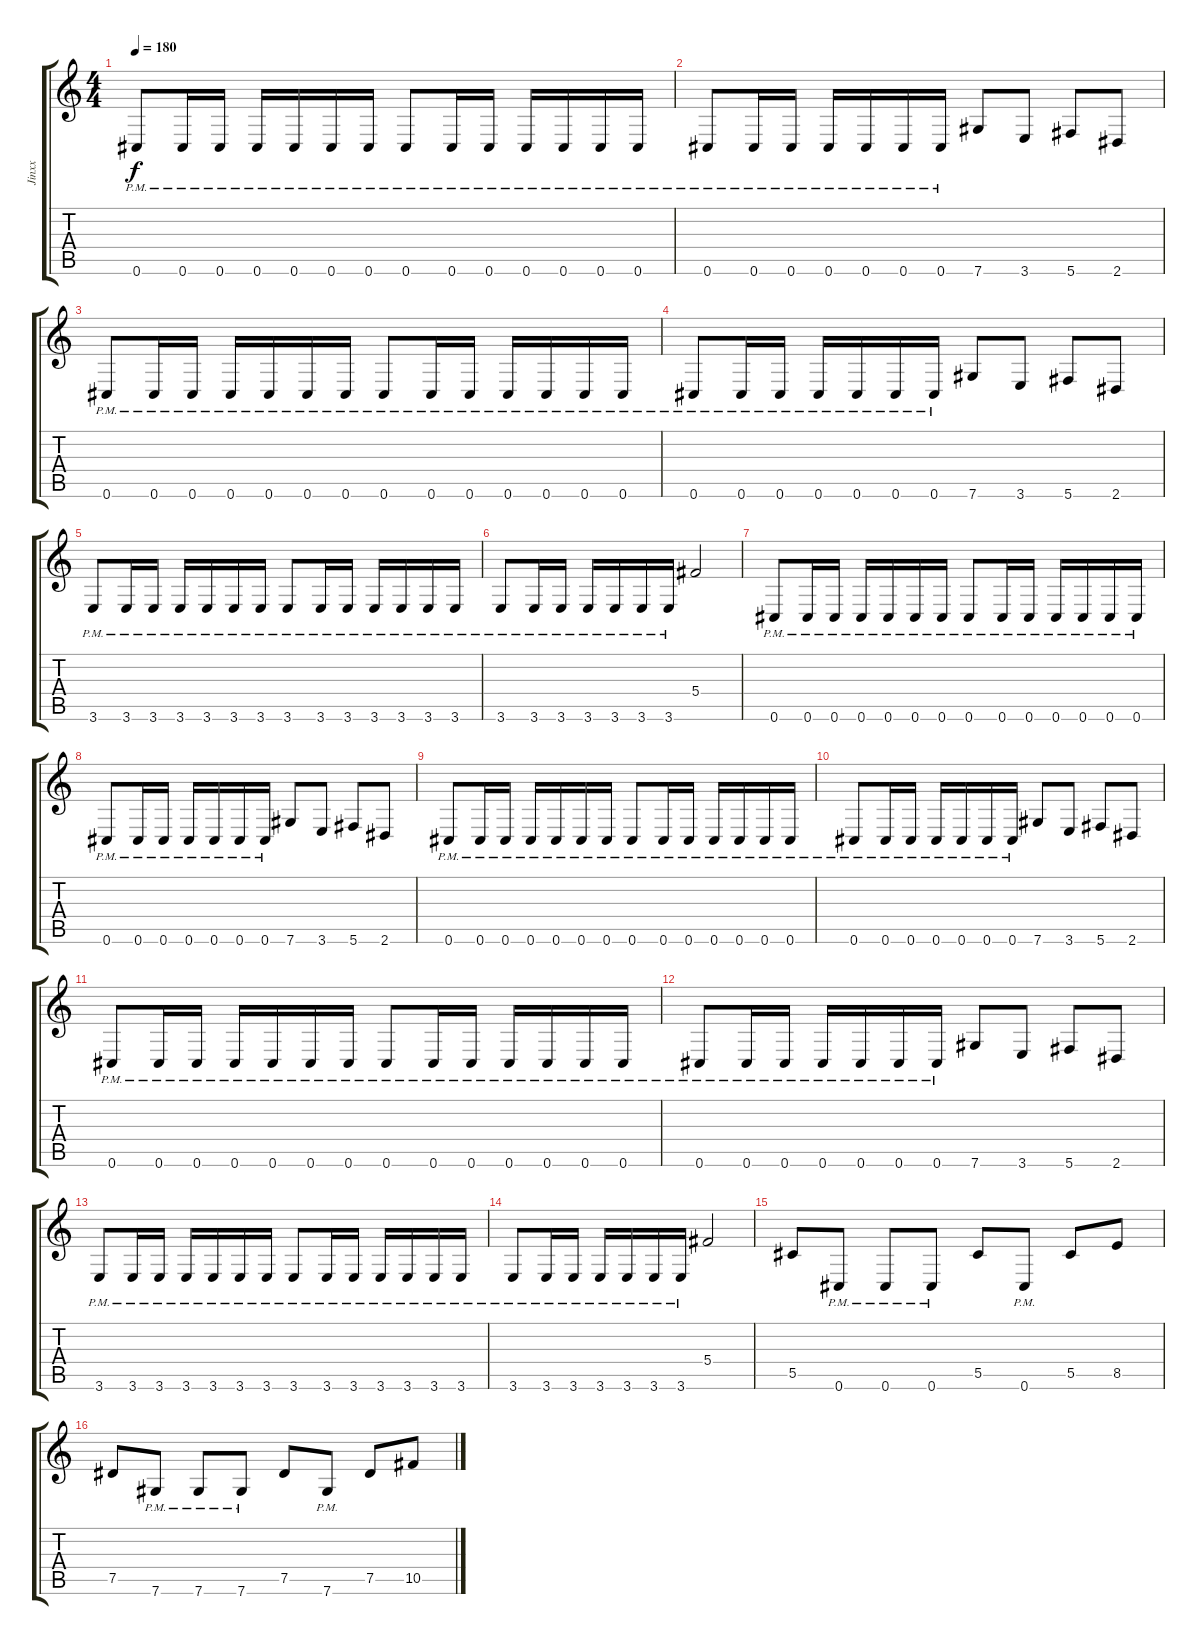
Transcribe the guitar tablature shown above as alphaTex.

\track ("Jinxx" "Jinxx") {instrument distortionguitar}
\staff {score tabs}
\tuning (Eb4 Bb3 Gb3 Db3 Ab2 Db2) {hide}
\ts (4 4)
\tempo 180
\clef g2
\ks c
0.6{pm}.8{dy f} 0.6{pm}.16 0.6{pm}.16 0.6{pm}.16 0.6{pm}.16 0.6{pm}.16 0.6{pm}.16 0.6{pm}.8 0.6{pm}.16 0.6{pm}.16 0.6{pm}.16 0.6{pm}.16 0.6{pm}.16 0.6{pm}.16 |
0.6{pm}.8 0.6{pm}.16 0.6{pm}.16 0.6{pm}.16 0.6{pm}.16 0.6{pm}.16 0.6{pm}.16 7.6.8 3.6.8 5.6.8 2.6.8 |
0.6{pm}.8 0.6{pm}.16 0.6{pm}.16 0.6{pm}.16 0.6{pm}.16 0.6{pm}.16 0.6{pm}.16 0.6{pm}.8 0.6{pm}.16 0.6{pm}.16 0.6{pm}.16 0.6{pm}.16 0.6{pm}.16 0.6{pm}.16 |
0.6{pm}.8 0.6{pm}.16 0.6{pm}.16 0.6{pm}.16 0.6{pm}.16 0.6{pm}.16 0.6{pm}.16 7.6.8 3.6.8 5.6.8 2.6.8 |
3.6{pm}.8 3.6{pm}.16 3.6{pm}.16 3.6{pm}.16 3.6{pm}.16 3.6{pm}.16 3.6{pm}.16 3.6{pm}.8 3.6{pm}.16 3.6{pm}.16 3.6{pm}.16 3.6{pm}.16 3.6{pm}.16 3.6{pm}.16 |
3.6{pm}.8 3.6{pm}.16 3.6{pm}.16 3.6{pm}.16 3.6{pm}.16 3.6{pm}.16 3.6{pm}.16 5.4.2 |
0.6{pm}.8 0.6{pm}.16 0.6{pm}.16 0.6{pm}.16 0.6{pm}.16 0.6{pm}.16 0.6{pm}.16 0.6{pm}.8 0.6{pm}.16 0.6{pm}.16 0.6{pm}.16 0.6{pm}.16 0.6{pm}.16 0.6{pm}.16 |
0.6{pm}.8 0.6{pm}.16 0.6{pm}.16 0.6{pm}.16 0.6{pm}.16 0.6{pm}.16 0.6{pm}.16 7.6.8 3.6.8 5.6.8 2.6.8 |
0.6{pm}.8 0.6{pm}.16 0.6{pm}.16 0.6{pm}.16 0.6{pm}.16 0.6{pm}.16 0.6{pm}.16 0.6{pm}.8 0.6{pm}.16 0.6{pm}.16 0.6{pm}.16 0.6{pm}.16 0.6{pm}.16 0.6{pm}.16 |
0.6{pm}.8 0.6{pm}.16 0.6{pm}.16 0.6{pm}.16 0.6{pm}.16 0.6{pm}.16 0.6{pm}.16 7.6.8 3.6.8 5.6.8 2.6.8 |
0.6{pm}.8 0.6{pm}.16 0.6{pm}.16 0.6{pm}.16 0.6{pm}.16 0.6{pm}.16 0.6{pm}.16 0.6{pm}.8 0.6{pm}.16 0.6{pm}.16 0.6{pm}.16 0.6{pm}.16 0.6{pm}.16 0.6{pm}.16 |
0.6{pm}.8 0.6{pm}.16 0.6{pm}.16 0.6{pm}.16 0.6{pm}.16 0.6{pm}.16 0.6{pm}.16 7.6.8 3.6.8 5.6.8 2.6.8 |
3.6{pm}.8 3.6{pm}.16 3.6{pm}.16 3.6{pm}.16 3.6{pm}.16 3.6{pm}.16 3.6{pm}.16 3.6{pm}.8 3.6{pm}.16 3.6{pm}.16 3.6{pm}.16 3.6{pm}.16 3.6{pm}.16 3.6{pm}.16 |
3.6{pm}.8 3.6{pm}.16 3.6{pm}.16 3.6{pm}.16 3.6{pm}.16 3.6{pm}.16 3.6{pm}.16 5.4.2 |
5.5.8 0.6{pm}.8 0.6{pm}.8 0.6{pm}.8 5.5.8 0.6{pm}.8 5.5.8 8.5.8 |
7.5.8 7.6{pm}.8 7.6{pm}.8 7.6{pm}.8 7.5.8 7.6{pm}.8 7.5.8 10.5.8
